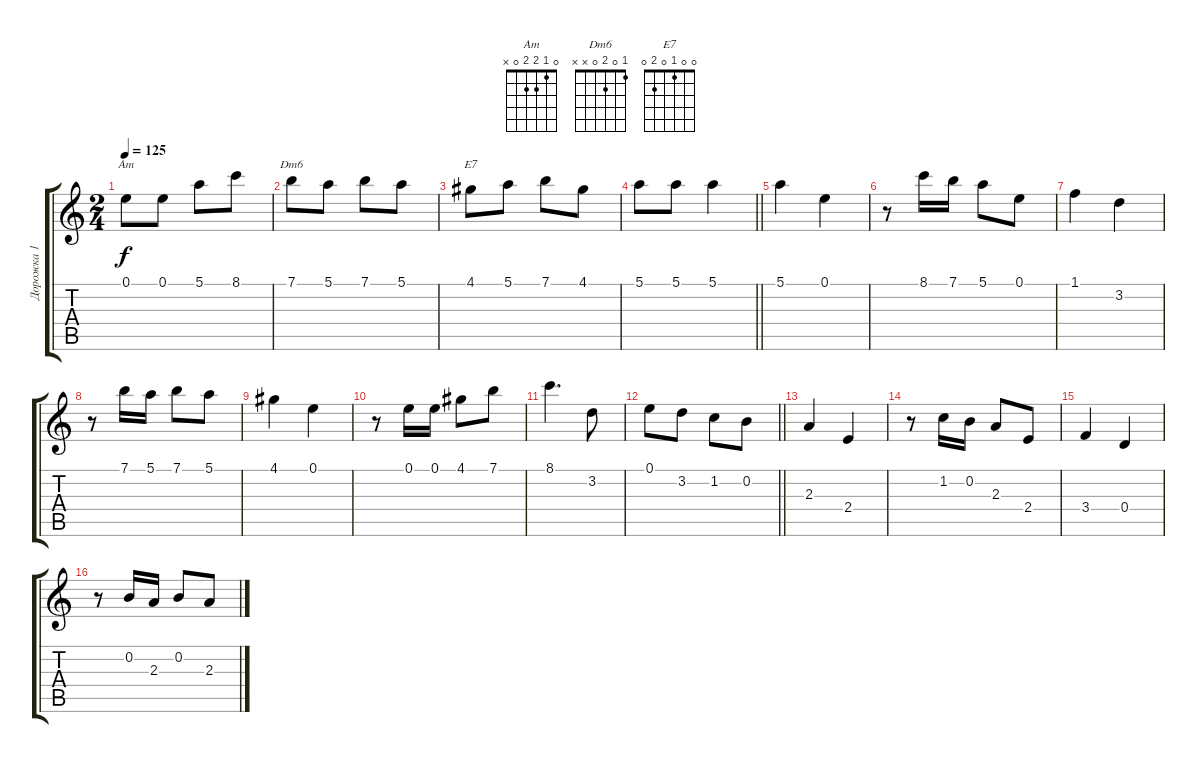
\track ("Дорожка 1" "Дорожка 1") {instrument acousticguitarsteel}
\staff {score tabs}
\tuning (E4 B3 G3 D3 A2 E2) {hide}
\chord ("Am" 0 1 2 2 0 x)
\chord ("Dm6" 1 0 2 0 x x)
\chord ("E7" 0 0 1 0 2 0)
\ts (2 4)
\tempo 125
\clef g2
\ks c
0.1.8{ch "Am" dy f} 0.1.8 5.1.8 8.1.8 |
7.1.8{ch "Dm6"} 5.1.8 7.1.8 5.1.8 |
4.1.8{ch "E7"} 5.1.8 7.1.8 4.1.8 |
\barLineRight lightlight
5.1.8 5.1.8 5.1.4 |
5.1.4 0.1.4 |
r.8 8.1.16 7.1.16 5.1.8 0.1.8 |
1.1.4 3.2.4 |
r.8 7.1.16 5.1.16 7.1.8 5.1.8 |
4.1.4 0.1.4 |
r.8 0.1.16 0.1.16 4.1.8 7.1.8 |
8.1.4{d} 3.2.8 |
\barLineRight lightlight
0.1.8 3.2.8 1.2.8 0.2.8 |
2.3.4 2.4.4 |
r.8 1.2.16 0.2.16 2.3.8 2.4.8 |
3.4.4 0.4.4 |
r.8 0.2.16 2.3.16 0.2.8 2.3.8
